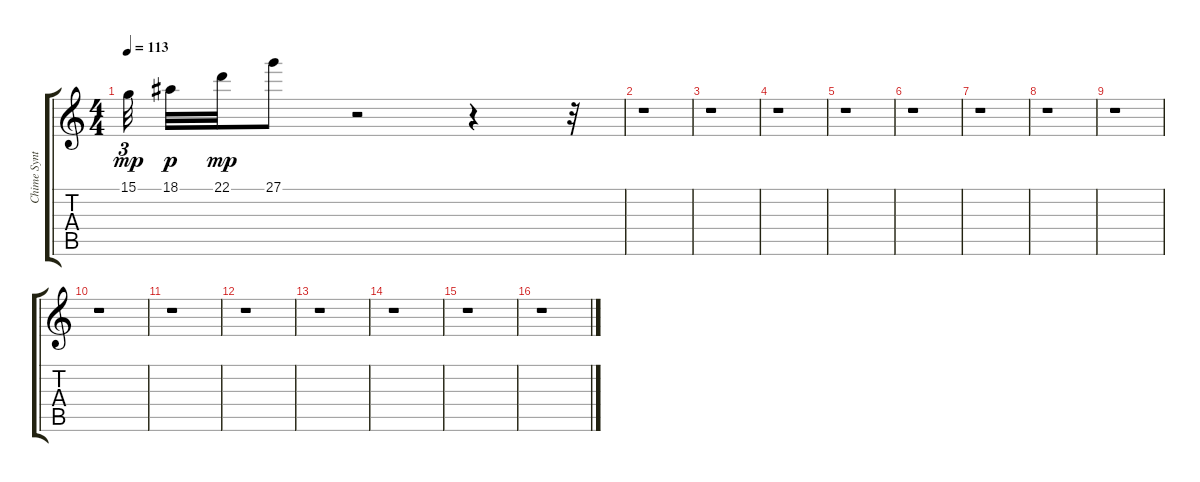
\track ("Chime Synt" "Chime Synt") {instrument fx3crystal}
\staff {score tabs}
\tuning (E4 B3 G3 D3 A2 E2) {hide}
\ts (4 4)
\tempo 113
\clef g2
\ks c
15.1.32{tu (3 2) dy mp beam splitsecondary} 18.1.32{dy p} 22.1.32{dy mp} 27.1.8 r.2 r.4 r.32 |
r.1 |
r.1 |
r.1 |
r.1 |
r.1 |
r.1 |
r.1 |
r.1 |
r.1 |
r.1 |
r.1 |
r.1 |
r.1 |
r.1 |
r.1
